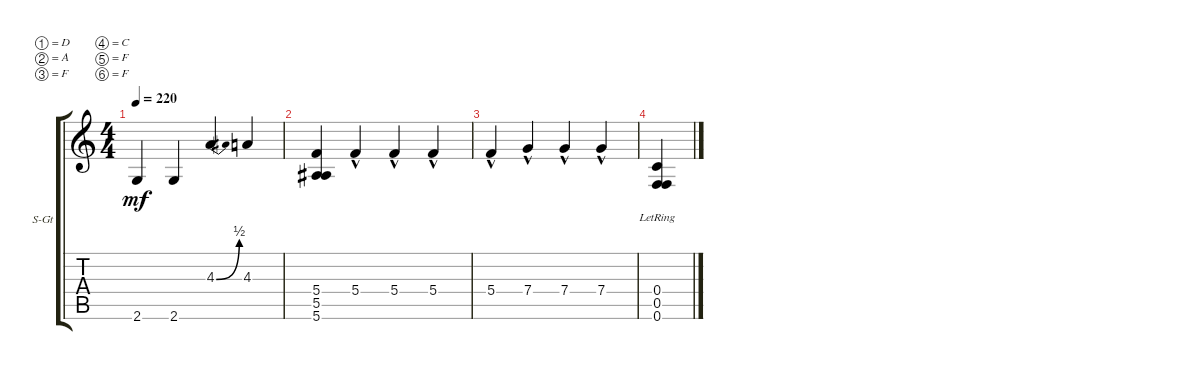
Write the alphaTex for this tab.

\defaultSystemsLayout 4
\bracketExtendMode groupsimilarinstruments
\firstSystemTrackNameOrientation horizontal
\otherSystemsTrackNameOrientation horizontal
\track ("Steel Guitar" "S-Gt") {instrument acousticguitarsteel}
\staff {score tabs}
\tuning (D4 A3 F3 C3 F2 F2)
\ts (4 4)
\tempo 220
\clef g2
\ks c
2.6.4{dy mf} 2.6.4 4.3{be (bend 0 0 15.6 2)}.4 4.3.4 |
(5.6 5.5 5.4).4 5.4{hac}.4 5.4{hac}.4 5.4{hac}.4 |
5.4{hac}.4 7.4{hac}.4 7.4{hac}.4 7.4{hac}.4 |
(0.6{lr} 0.5{lr} 0.4{lr}).4
